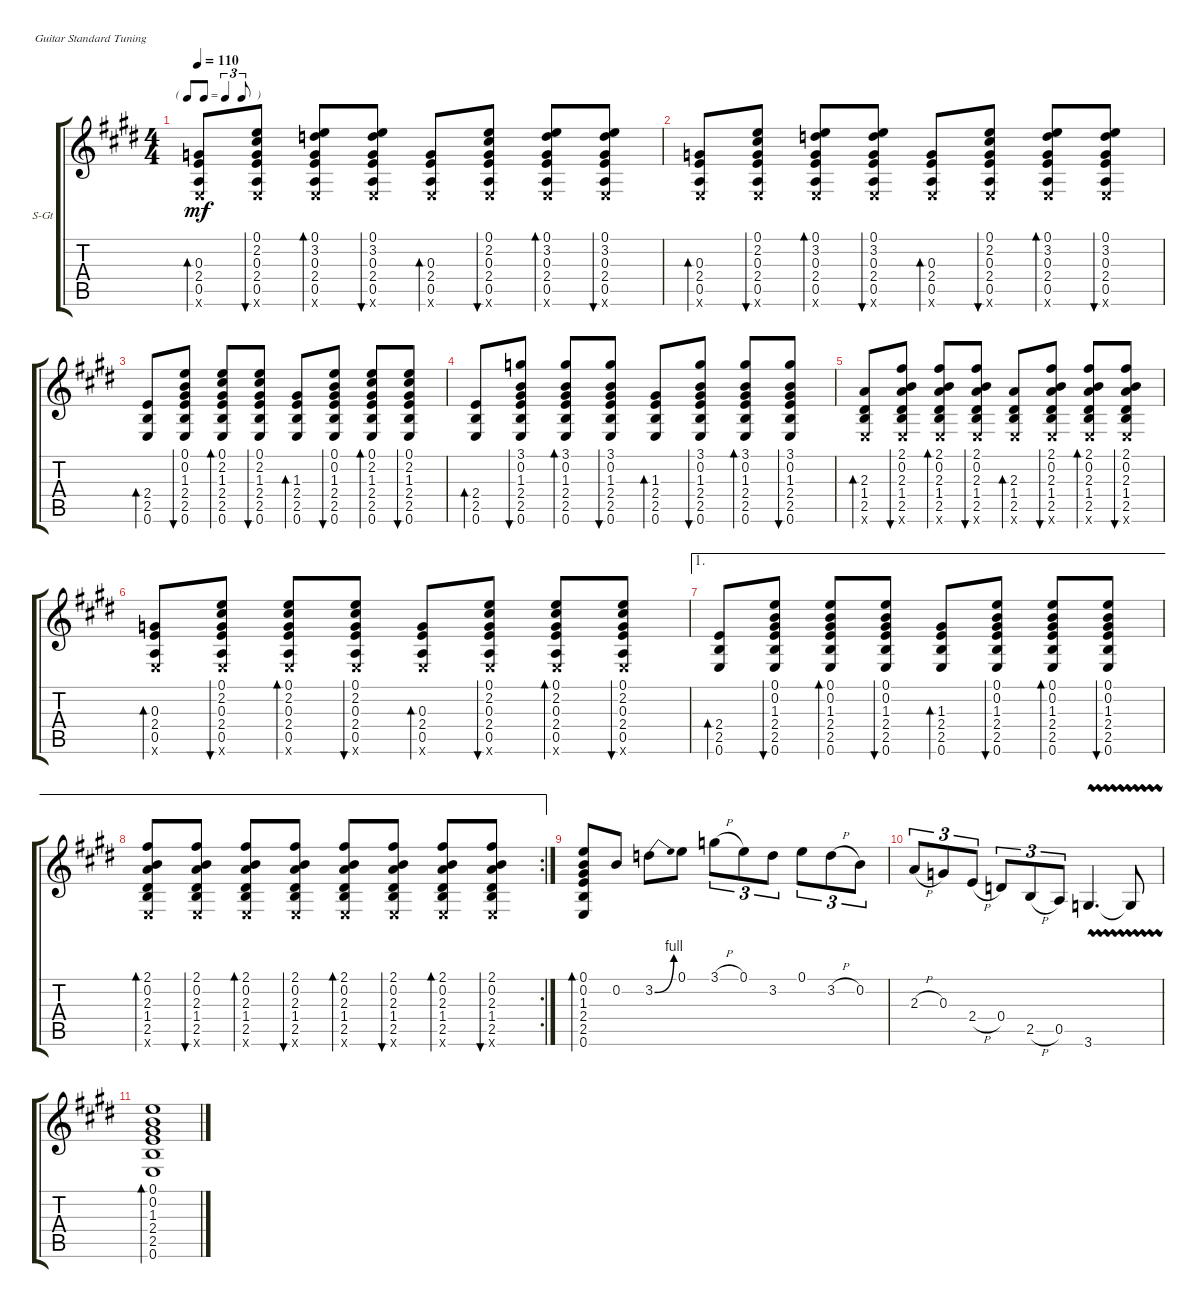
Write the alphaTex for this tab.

\defaultSystemsLayout 4
\bracketExtendMode groupsimilarinstruments
\firstSystemTrackNameOrientation horizontal
\otherSystemsTrackNameOrientation horizontal
\track ("Steel Guitar" "S-Gt") {instrument acousticguitarsteel}
\staff {score tabs}
\tuning (E4 B3 G3 D3 A2 E2)
\ts (4 4)
\tf triplet8th
\tempo 110
\clef g2
\ks e
(0.5 2.4 0.3 0.6{x}).8{bd 30 dy mf} (0.5 2.4 0.3 2.2 0.1 0.6{x}).8{bu 30} (0.5 2.4 0.3 3.2 0.1 0.6{x}).8{bd 30} (0.5 2.4 0.3 3.2 0.1 0.6{x}).8{bu 30} (0.5 2.4 0.3 0.6{x}).8{bd 30} (0.5 2.4 0.3 2.2 0.1 0.6{x}).8{bu 30} (0.5 2.4 0.3 3.2 0.1 0.6{x}).8{bd 30} (0.5 2.4 0.3 3.2 0.1 0.6{x}).8{bu 30} |
(0.5 2.4 0.3 0.6{x}).8{bd 30} (0.5 2.4 0.3 2.2 0.1 0.6{x}).8{bu 30} (0.5 2.4 0.3 3.2 0.1 0.6{x}).8{bd 30} (0.5 2.4 0.3 3.2 0.1 0.6{x}).8{bu 30} (0.5 2.4 0.3 0.6{x}).8{bd 30} (0.5 2.4 0.3 2.2 0.1 0.6{x}).8{bu 30} (0.5 2.4 0.3 3.2 0.1 0.6{x}).8{bd 30} (0.5 2.4 0.3 3.2 0.1 0.6{x}).8{bu 30} |
(0.6 2.5 2.4).8{bd 30} (0.6 2.5 2.4 1.3 0.2 0.1).8{bu 30} (0.6 2.5 2.4 1.3 2.2 0.1).8{bd 30} (0.6 2.5 2.4 1.3 2.2 0.1).8{bu 30} (0.6 2.5 2.4 1.3).8{bd 30} (0.6 2.5 2.4 1.3 0.2 0.1).8{bu 30} (0.6 2.5 2.4 1.3 2.2 0.1).8{bd 30} (0.6 2.5 2.4 1.3 2.2 0.1).8{bu 30} |
(0.6 2.5 2.4).8{bd 30} (0.6 2.5 2.4 1.3 0.2 3.1).8{bu 30} (0.6 2.5 2.4 1.3 0.2 3.1).8{bd 30} (0.6 2.5 2.4 1.3 0.2 3.1).8{bu 30} (0.6 2.5 2.4 1.3).8{bd 30} (0.6 2.5 2.4 1.3 0.2 3.1).8{bu 30} (0.6 2.5 2.4 1.3 0.2 3.1).8{bd 30} (0.6 2.5 2.4 1.3 0.2 3.1).8{bu 30} |
(2.5 1.4 2.3 0.6{x}).8{bd 30} (2.5 1.4 2.3 0.2 2.1 0.6{x}).8{bu 30} (2.5 1.4 2.3 0.2 2.1 0.6{x}).8{bd 30} (2.5 1.4 2.3 0.2 2.1 0.6{x}).8{bu 30} (2.5 1.4 2.3 0.6{x}).8{bd 30} (2.5 1.4 2.3 0.2 2.1 0.6{x}).8{bu 30} (2.5 1.4 2.3 0.2 2.1 0.6{x}).8{bd 30} (2.5 1.4 2.3 0.2 2.1 0.6{x}).8{bu 30} |
(0.5 2.4 0.3 0.6{x}).8{bd 30} (0.5 2.4 0.3 2.2 0.1 0.6{x}).8{bu 30} (0.5 2.4 0.3 2.2 0.1 0.6{x}).8{bd 30} (0.5 2.4 0.3 2.2 0.1 0.6{x}).8{bu 30} (0.5 2.4 0.3 0.6{x}).8{bd 30} (0.5 2.4 0.3 2.2 0.1 0.6{x}).8{bu 30} (0.5 2.4 0.3 2.2 0.1 0.6{x}).8{bd 30} (0.5 2.4 0.3 2.2 0.1 0.6{x}).8{bu 30} |
\ae 1
(0.6 2.5 2.4).8{bd 30} (0.6 2.5 2.4 1.3 0.2 0.1).8{bu 30} (0.6 2.5 2.4 1.3 0.2 0.1).8{bd 30} (0.6 2.5 2.4 1.3 0.2 0.1).8{bu 30} (0.6 2.5 2.4 1.3).8{bd 30} (0.6 2.5 2.4 1.3 0.2 0.1).8{bu 30} (0.6 2.5 2.4 1.3 0.2 0.1).8{bd 30} (0.6 2.5 2.4 1.3 0.2 0.1).8{bu 30} |
\ae 1
\rc 2
(2.5 1.4 2.3 0.6{x} 0.2 2.1).8{bd 30} (2.5 1.4 2.3 0.2 2.1 0.6{x}).8{bu 30} (2.5 1.4 2.3 0.2 2.1 0.6{x}).8{bd 30} (2.5 1.4 2.3 0.2 2.1 0.6{x}).8{bu 30} (2.5 1.4 2.3 0.6{x} 0.2 2.1).8{bd 30} (2.5 1.4 2.3 0.2 2.1 0.6{x}).8{bu 30} (2.5 1.4 2.3 0.2 2.1 0.6{x}).8{bd 30} (2.5 1.4 2.3 0.2 2.1 0.6{x}).8{bu 30} |
(0.6 2.5 2.4 1.3 0.2 0.1).8{bd 30} 0.2.8 3.2{be (bend 0 0 19.8 4)}.8 0.1.8 3.1{h}.8{tu (3 2)} 0.1.8{tu (3 2)} 3.2.8{tu (3 2)} 0.1.8{tu (3 2)} 3.2{h}.8{tu (3 2)} 0.2.8{tu (3 2)} |
2.3{h}.8{tu (3 2)} 0.3.8{tu (3 2)} 2.4{h}.8{tu (3 2)} 0.4.8{tu (3 2)} 2.5{h}.8{tu (3 2)} 0.5.8{tu (3 2)} 3.6{vw}.4{d} 3.6{vw t}.8 |
(0.6 2.5 2.4 1.3 0.2 0.1).1{bd 30}
